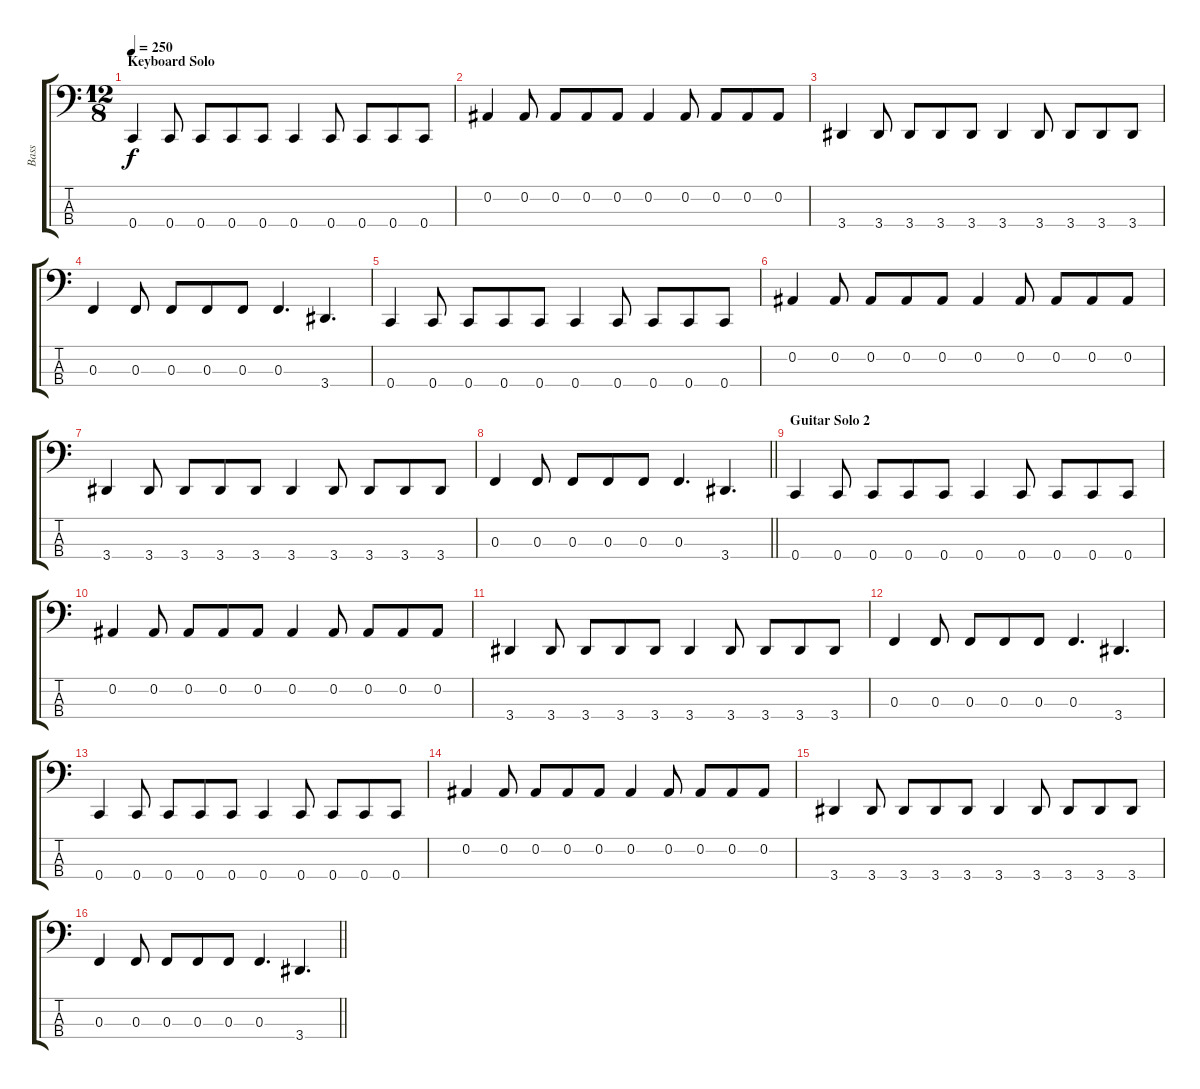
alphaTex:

\track ("Bass" "Bass") {instrument electricbassfinger}
\staff {score tabs}
\tuning (Eb2 Bb1 F1 C1) {hide}
\ts (12 8)
\section ("" "Keyboard Solo")
\tempo 250
\clef f4
\ks c
0.4.4{dy f} 0.4.8 0.4.8 0.4.8 0.4.8 0.4.4 0.4.8 0.4.8 0.4.8 0.4.8 |
0.2.4 0.2.8 0.2.8 0.2.8 0.2.8 0.2.4 0.2.8 0.2.8 0.2.8 0.2.8 |
3.4.4 3.4.8 3.4.8 3.4.8 3.4.8 3.4.4 3.4.8 3.4.8 3.4.8 3.4.8 |
0.3.4 0.3.8 0.3.8 0.3.8 0.3.8 0.3.4{d} 3.4.4{d} |
0.4.4 0.4.8 0.4.8 0.4.8 0.4.8 0.4.4 0.4.8 0.4.8 0.4.8 0.4.8 |
0.2.4 0.2.8 0.2.8 0.2.8 0.2.8 0.2.4 0.2.8 0.2.8 0.2.8 0.2.8 |
3.4.4 3.4.8 3.4.8 3.4.8 3.4.8 3.4.4 3.4.8 3.4.8 3.4.8 3.4.8 |
\barLineRight lightlight
0.3.4 0.3.8 0.3.8 0.3.8 0.3.8 0.3.4{d} 3.4.4{d} |
\section ("" "Guitar Solo 2")
0.4.4 0.4.8 0.4.8 0.4.8 0.4.8 0.4.4 0.4.8 0.4.8 0.4.8 0.4.8 |
0.2.4 0.2.8 0.2.8 0.2.8 0.2.8 0.2.4 0.2.8 0.2.8 0.2.8 0.2.8 |
3.4.4 3.4.8 3.4.8 3.4.8 3.4.8 3.4.4 3.4.8 3.4.8 3.4.8 3.4.8 |
0.3.4 0.3.8 0.3.8 0.3.8 0.3.8 0.3.4{d} 3.4.4{d} |
0.4.4 0.4.8 0.4.8 0.4.8 0.4.8 0.4.4 0.4.8 0.4.8 0.4.8 0.4.8 |
0.2.4 0.2.8 0.2.8 0.2.8 0.2.8 0.2.4 0.2.8 0.2.8 0.2.8 0.2.8 |
3.4.4 3.4.8 3.4.8 3.4.8 3.4.8 3.4.4 3.4.8 3.4.8 3.4.8 3.4.8 |
\barLineRight lightlight
0.3.4 0.3.8 0.3.8 0.3.8 0.3.8 0.3.4{d} 3.4.4{d}
